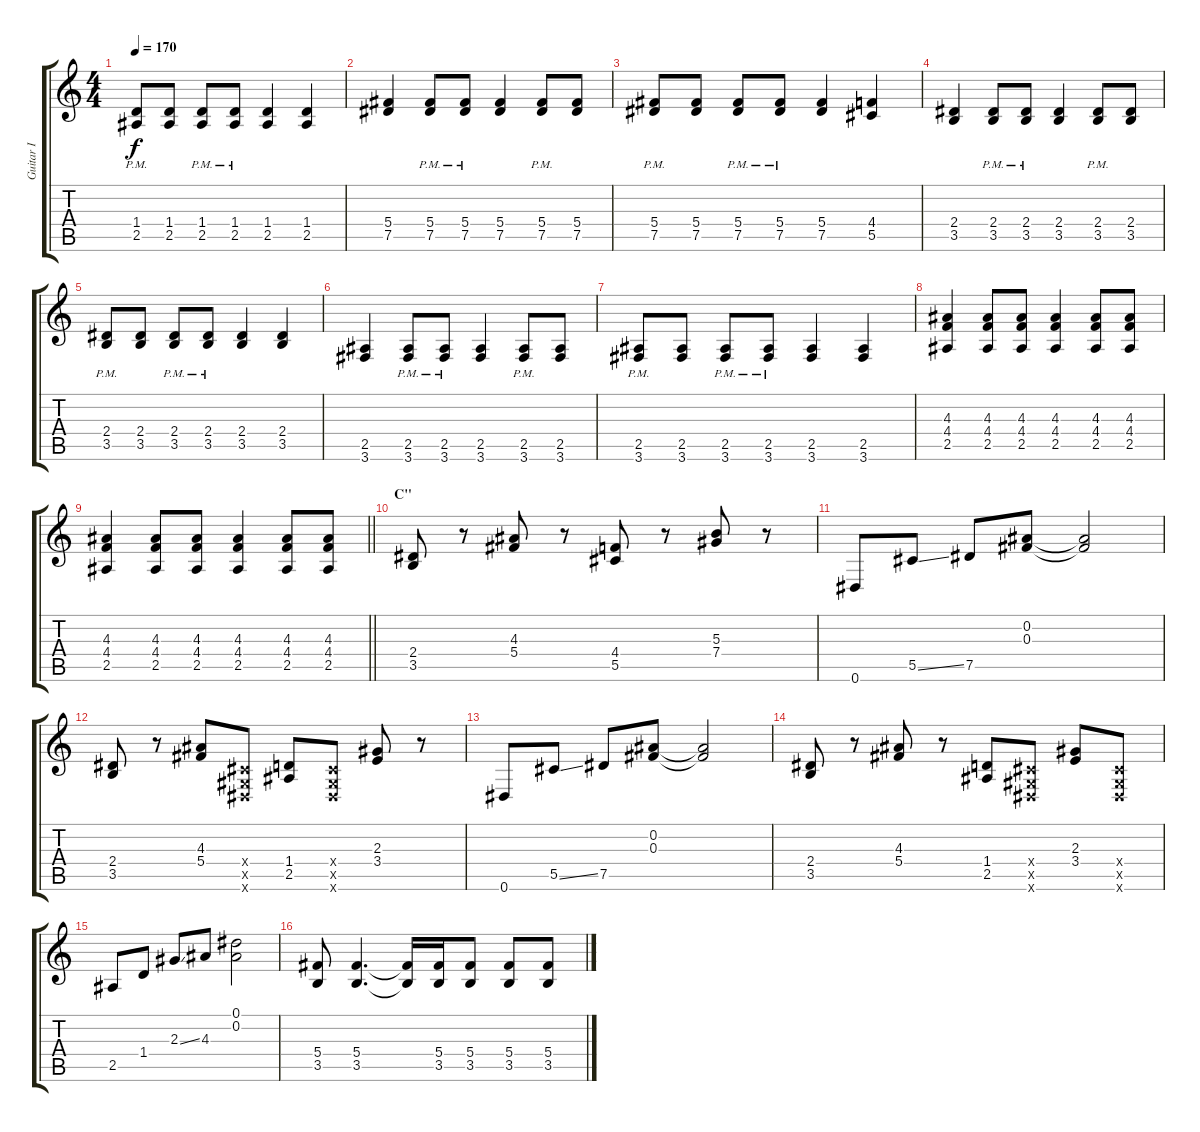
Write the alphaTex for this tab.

\track ("Guitar I" "Guitar I") {instrument overdrivenguitar}
\staff {score tabs}
\tuning (Eb4 Bb3 Gb3 Db3 Ab2 Eb2) {hide}
\ts (4 4)
\tempo 170
\clef g2
\ks c
(1.4{pm} 2.5{pm}).8{dy f} (1.4 2.5).8 (1.4{pm} 2.5{pm}).8 (1.4{pm} 2.5{pm}).8 (1.4 2.5).4 (1.4 2.5).4 |
(5.4 7.5).4 (5.4{pm} 7.5{pm}).8 (5.4{pm} 7.5{pm}).8 (5.4 7.5).4 (5.4{pm} 7.5{pm}).8 (5.4 7.5).8 |
(5.4{pm} 7.5{pm}).8 (5.4 7.5).8 (5.4{pm} 7.5{pm}).8 (5.4{pm} 7.5{pm}).8 (5.4 7.5).4 (4.4 5.5).4 |
(2.4 3.5).4 (2.4{pm} 3.5{pm}).8 (2.4{pm} 3.5{pm}).8 (2.4 3.5).4 (2.4{pm} 3.5{pm}).8 (2.4 3.5).8 |
(2.4{pm} 3.5{pm}).8 (2.4 3.5).8 (2.4{pm} 3.5{pm}).8 (2.4{pm} 3.5{pm}).8 (2.4 3.5).4 (2.4 3.5).4 |
(2.5 3.6).4 (2.5{pm} 3.6{pm}).8 (2.5{pm} 3.6{pm}).8 (2.5 3.6).4 (2.5{pm} 3.6{pm}).8 (2.5 3.6).8 |
(2.5{pm} 3.6{pm}).8 (2.5 3.6).8 (2.5{pm} 3.6{pm}).8 (2.5{pm} 3.6{pm}).8 (2.5 3.6).4 (2.5 3.6).4 |
(4.3 4.4 2.5).4 (4.3 4.4 2.5).8 (4.3 4.4 2.5).8 (4.3 4.4 2.5).4 (4.3 4.4 2.5).8 (4.3 4.4 2.5).8 |
\barLineRight lightlight
(4.3 4.4 2.5).4 (4.3 4.4 2.5).8 (4.3 4.4 2.5).8 (4.3 4.4 2.5).4 (4.3 4.4 2.5).8 (4.3 4.4 2.5).8 |
\section ("" "C''")
(2.4 3.5).8 r.8 (4.3 5.4).8 r.8 (4.4 5.5).8 r.8 (5.3 7.4).8 r.8 |
0.6.8 5.5{ss}.8 7.5.8 (0.2 0.3).8 (0.2{t} 0.3{t}).2 |
(2.4 3.5).8 r.8 (4.3 5.4).8 (0.4{x} 0.5{x} 0.6{x}).8 (1.4 2.5).8 (0.4{x} 0.5{x} 0.6{x}).8 (2.3 3.4).8 r.8 |
0.6.8 5.5{ss}.8 7.5.8 (0.2 0.3).8 (0.2{t} 0.3{t}).2 |
(2.4 3.5).8 r.8 (4.3 5.4).8 r.8 (1.4 2.5).8 (0.4{x} 0.5{x} 0.6{x}).8 (2.3 3.4).8 (0.4{x} 0.5{x} 0.6{x}).8 |
2.5.8 1.4.8 2.3{ss}.8 4.3.8 (0.1 0.2).2 |
(5.4 3.5).8 (5.4 3.5).4{d} (5.4{t} 3.5{t}).16 (5.4 3.5).16 (5.4 3.5).8 (5.4 3.5).8 (5.4 3.5).8
